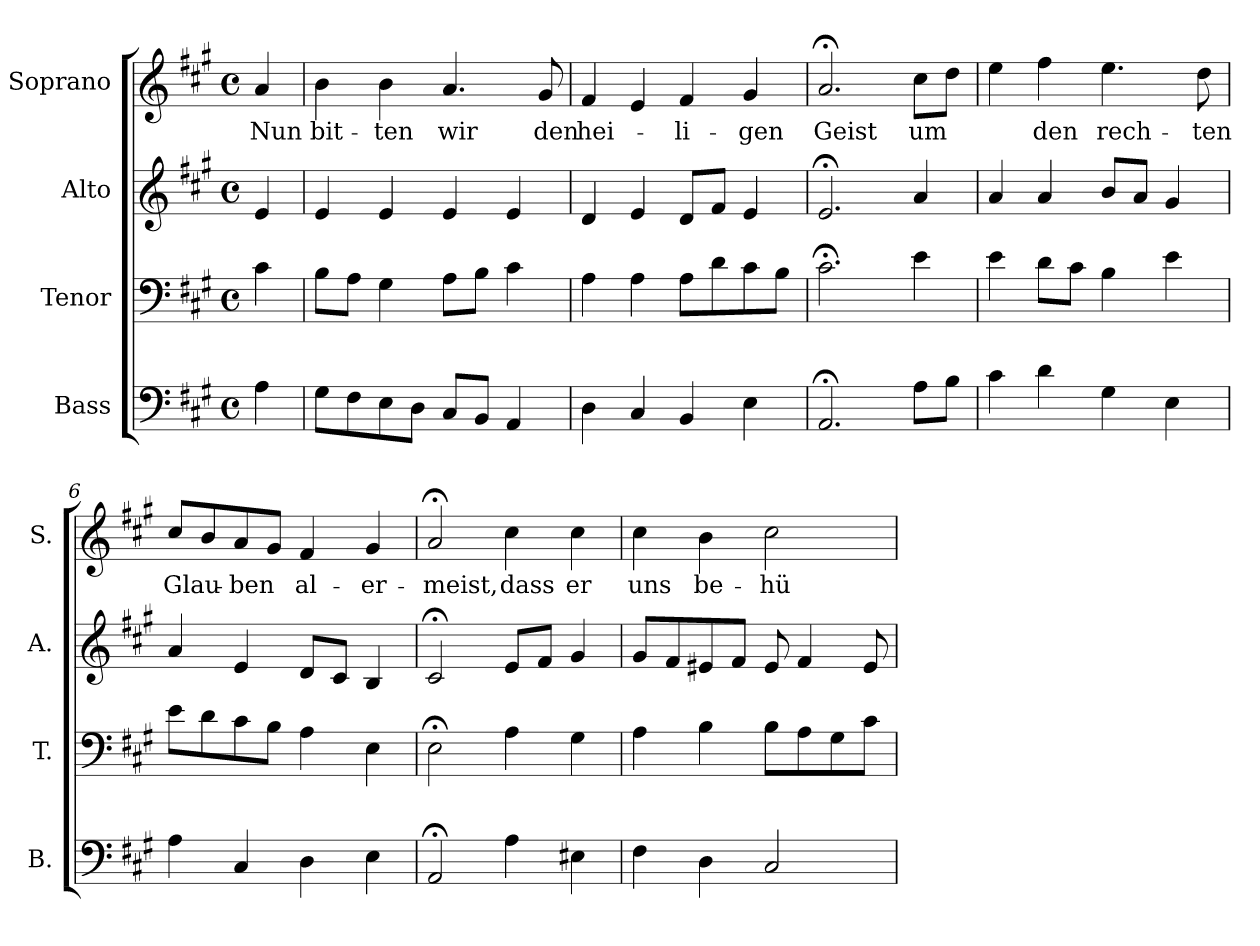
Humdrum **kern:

**kern	**kern	**kern	**kern	**text
*part4	*part3	*part2	*part1	*part1
*staff4	*staff3	*staff2	*staff1	*staff1
*I"Bass	*I"Tenor	*I"Alto	*I"Soprano	*
*I'B.	*I'T.	*I'A.	*I'S.	*
*clefF4	*clefF4	*clefG2	*clefG2	*
*k[f#c#g#]	*k[f#c#g#]	*k[f#c#g#]	*k[f#c#g#]	*
*A:	*A:	*A:	*A:	*
*M4/4	*M4/4	*M4/4	*M4/4	*
*met(c)	*met(c)	*met(c)	*met(c)	*
=1	=1	=1	=1	=1
!	!	!	!	!LO:LY:b
4A\	4c#\	4e/	4a/	Nun
=2	=2	=2	=2	=2
!	!	!	!	!LO:LY:b
8G#\L	8B\L	4e/	4b\	bit-
8F#\	8A\J	.	.	.
!	!	!	!	!LO:LY:b
8E\	4G#\	4e/	4b\	-ten
8D\J	.	.	.	.
!	!	!	!	!LO:LY:b
8C#/L	8A\L	4e/	4.a/	wir
8BB/J	8B\J	.	.	.
4AA/	4c#\	4e/	.	.
!	!	!	!	!LO:LY:b
.	.	.	8g#/	den
=3	=3	=3	=3	=3
!	!	!	!	!LO:LY:b
4D\	4A\	4d/	4f#/	hei-
4C#/	4A\	4e/	4e/	.
!	!	!	!	!LO:LY:b
4BB/	8A\L	8d/L	4f#/	-li-
.	8d\	8f#/J	.	.
!	!	!	!	!LO:LY:b
4E\	8c#\	4e/	4g#/	-gen
.	8B\J	.	.	.
=4	=4	=4	=4	=4
!	!	!	!	!LO:LY:b
2.AA;</	2.c#;<\	2.e;</	2.a;</	Geist
!	!	!	!	!LO:LY:b
8A\L	4e\	4a/	8cc#\L	um
8B\J	.	.	8dd\J	.
!!LO:LB:g=z
=5	=5	=5	=5	=5
4c#\	4e\	4a/	4ee\	.
!	!	!	!	!LO:LY:b
4d\	8d\L	4a/	4ff#\	den
.	8c#\J	.	.	.
!	!	!	!	!LO:LY:b
4G#\	4B\	8b/L	4.ee\	rech-
.	.	8a/J	.	.
4E\	4e\	4g#/	.	.
!	!	!	!	!LO:LY:b
.	.	.	8dd\	-ten
=6	=6	=6	=6	=6
!	!	!	!	!LO:LY:b
4A\	8e\L	4a/	8cc#/L	Glau-
.	8d\	.	8b/	.
!	!	!	!	!LO:LY:b
4C#/	8c#\	4e/	8a/	-ben
.	8B\J	.	8g#/J	.
!	!	!	!	!LO:LY:b
4D\	4A\	8d/L	4f#/	al-
.	.	8c#/J	.	.
!	!	!	!	!LO:LY:b
4E\	4E\	4B/	4g#/	-er-
=7	=7	=7	=7	=7
!	!	!	!	!LO:LY:b
2AA;</	2E;<\	2c#;</	2a;</	-meist,
!	!	!	!	!LO:LY:b
4A\	4A\	8e/L	4cc#\	dass
.	.	8f#/J	.	.
!	!	!	!	!LO:LY:b
4E#X\	4G#\	4g#/	4cc#\	er
=8	=8	=8	=8	=8
!	!	!	!	!LO:LY:b
4F#\	4A\	8g#/L	4cc#\	uns
.	.	8f#/	.	.
!	!	!	!	!LO:LY:b
4D\	4B\	8e#X/	4b\	be-
.	.	8f#/J	.	.
!	!	!	!	!LO:LY:b
2C#/	8B\L	8e#/	2cc#\	-hü-
.	8A\	4f#/	.	.
.	8G#\	.	.	.
.	8c#\J	8e#/	.	.
=	=	=	=	=
*-	*-	*-	*-	*-
